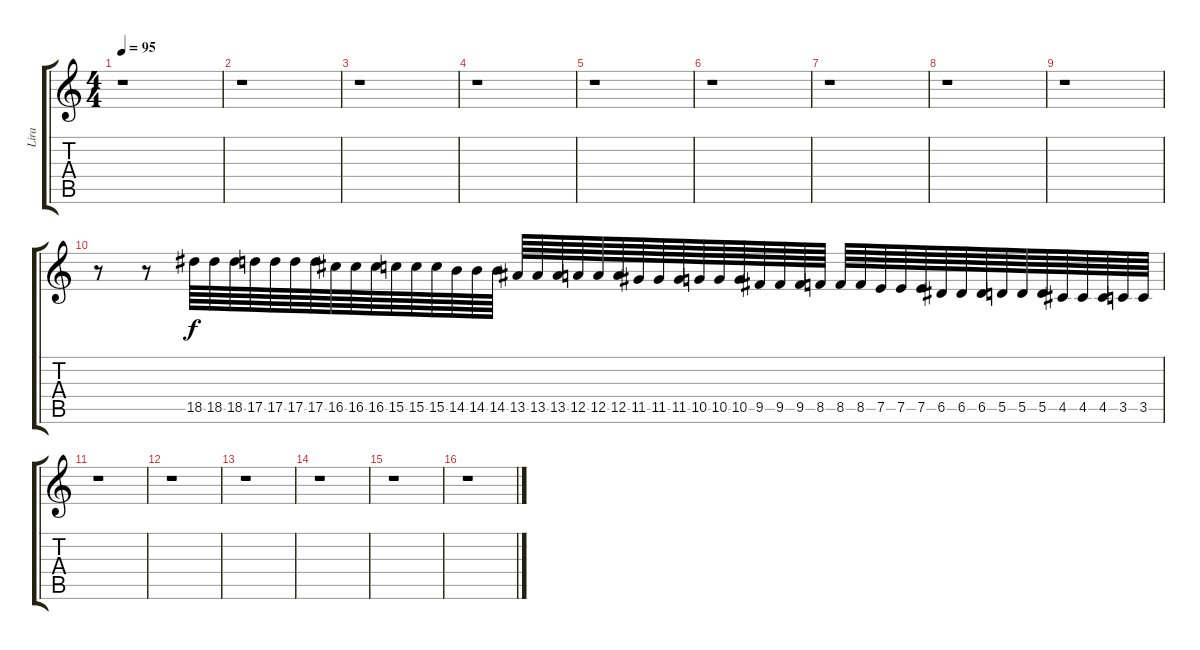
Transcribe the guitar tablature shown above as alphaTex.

\track ("Lira" "Lira") {instrument overdrivenguitar}
\staff {score tabs}
\tuning (E4 B3 G3 D3 A2 E2) {hide}
\ts (4 4)
\tempo 95
\clef g2
\ks c
r.1{dy f instrument overdrivenguitar} |
r.1 |
r.1 |
r.1 |
r.1 |
r.1 |
r.1 |
r.1 |
r.1 |
r.8 r.8 18.5.64 18.5.64 18.5.64 17.5.64 17.5.64 17.5.64 17.5.64 16.5.64 16.5.64 16.5.64 15.5.64 15.5.64 15.5.64 14.5.64 14.5.64 14.5.64 13.5.64 13.5.64 13.5.64 12.5.64 12.5.64 12.5.64 11.5.64 11.5.64 11.5.64 10.5.64 10.5.64 10.5.64 9.5.64 9.5.64 9.5.64 8.5.64 8.5.64 8.5.64 7.5.64 7.5.64 7.5.64 6.5.64 6.5.64 6.5.64 5.5.64 5.5.64 5.5.64 4.5.64 4.5.64 4.5.64 3.5.64 3.5.64 |
r.1 |
r.1 |
r.1 |
r.1 |
r.1 |
r.1
